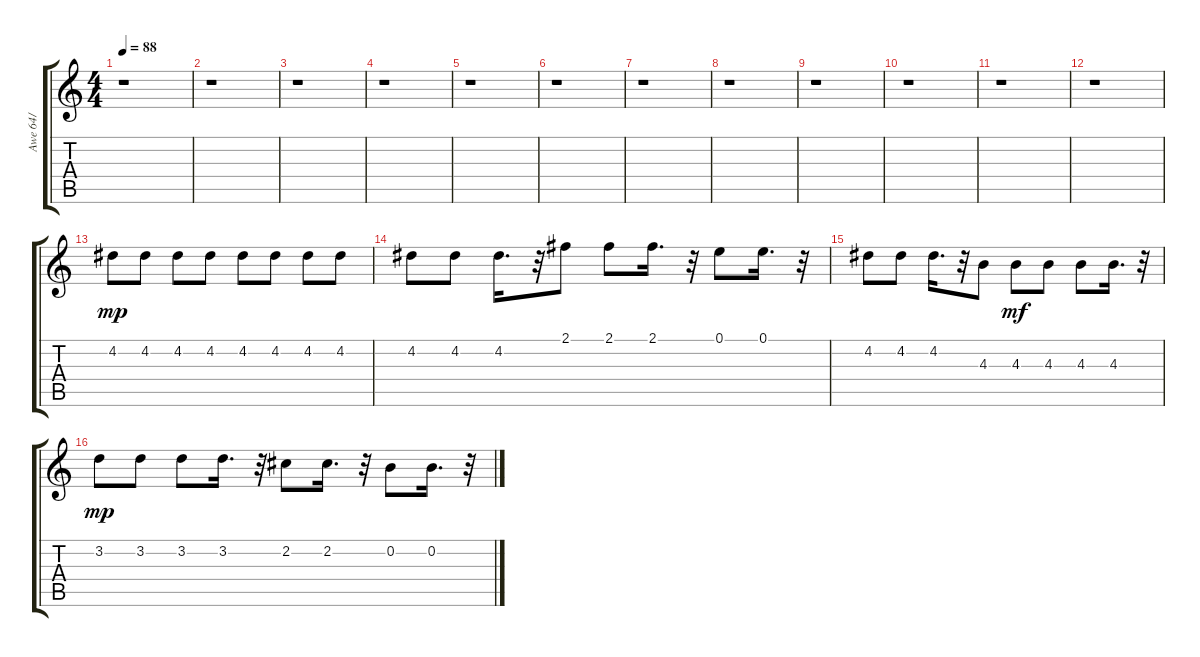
\track ("   Awe 64/8Mb" "   Awe 64/") {instrument overdrivenguitar}
\staff {score tabs}
\tuning (E4 B3 G3 D3 A2 E2) {hide}
\ts (4 4)
\tempo 88
\clef g2
\ks c
r.1{dy mp} |
r.1 |
r.1 |
r.1 |
r.1 |
r.1 |
r.1 |
r.1 |
r.1 |
r.1 |
r.1 |
r.1 |
4.2.8{volume 13 balance 7 instrument acousticguitarsteel} 4.2.8 4.2.8 4.2.8 4.2.8 4.2.8 4.2.8 4.2.8 |
4.2.8 4.2.8 4.2.16{d} r.32 2.1.8 2.1.8 2.1.16{d} r.32 0.1.8 0.1.16{d} r.32 |
4.2.8 4.2.8 4.2.16{d} r.32 4.3.8 4.3.8{dy mf} 4.3.8 4.3.8 4.3.16{d} r.32 |
3.2.8{dy mp} 3.2.8 3.2.8 3.2.16{d} r.32 2.2.8 2.2.16{d} r.32 0.2.8 0.2.16{d} r.32
